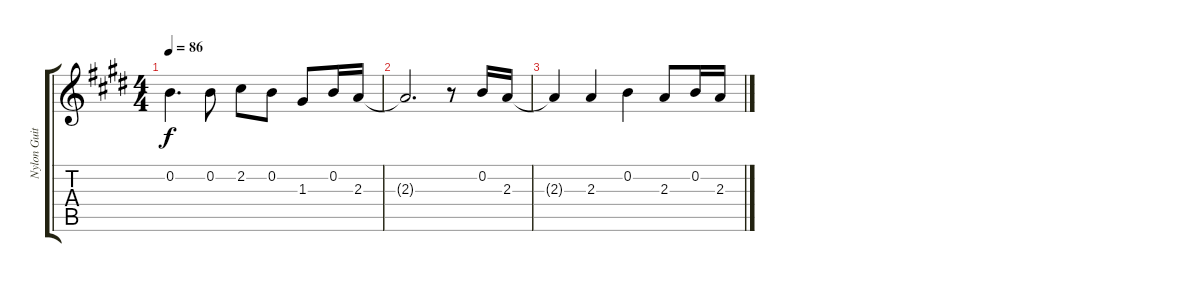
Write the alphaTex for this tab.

\track ("Nylon Guitar" "Nylon Guit") {instrument acousticguitarnylon}
\staff {score tabs}
\tuning (E4 B3 G3 D3 A2 E2) {hide}
\ts (4 4)
\tempo 86
\clef g2
\ks e
0.2{t}.4{d dy f} 0.2.8 2.2.8 0.2.8 1.3.8 0.2.16 2.3.16 |
2.3{t}.2{d} r.8 0.2.16 2.3.16 |
2.3{t}.4 2.3.4 0.2.4 2.3.8 0.2.16 2.3.16
